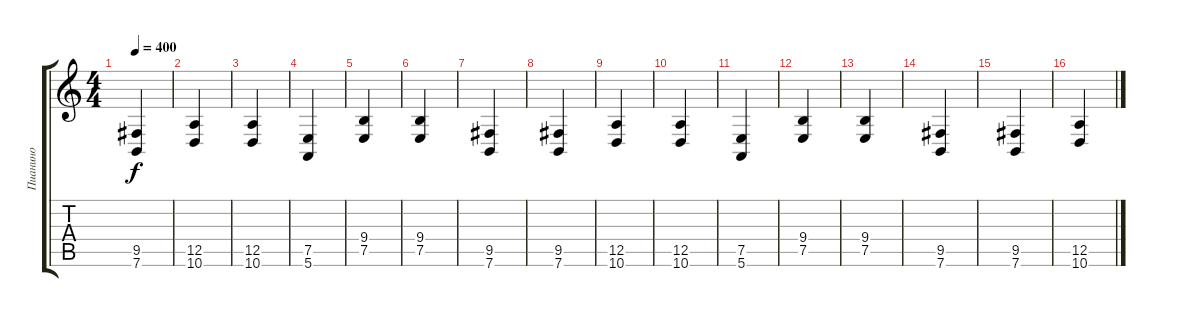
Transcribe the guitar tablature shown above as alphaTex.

\track ("Пианино" "Пианино") {instrument acousticgrandpiano}
\staff {score tabs}
\tuning (E4 B3 G3 D3 A2 E2) {hide}
\ts (4 4)
\tempo 400
\clef g2
\ks c
(9.5 7.6).4{dy f} |
(12.5 10.6).4 |
(12.5 10.6).4 |
(7.5 5.6).4 |
(9.4 7.5).4 |
(9.4 7.5).4 |
(9.5 7.6).4 |
(9.5 7.6).4 |
(12.5 10.6).4 |
(12.5 10.6).4 |
(7.5 5.6).4 |
(9.4 7.5).4 |
(9.4 7.5).4 |
(9.5 7.6).4 |
(9.5 7.6).4 |
(12.5 10.6).4
